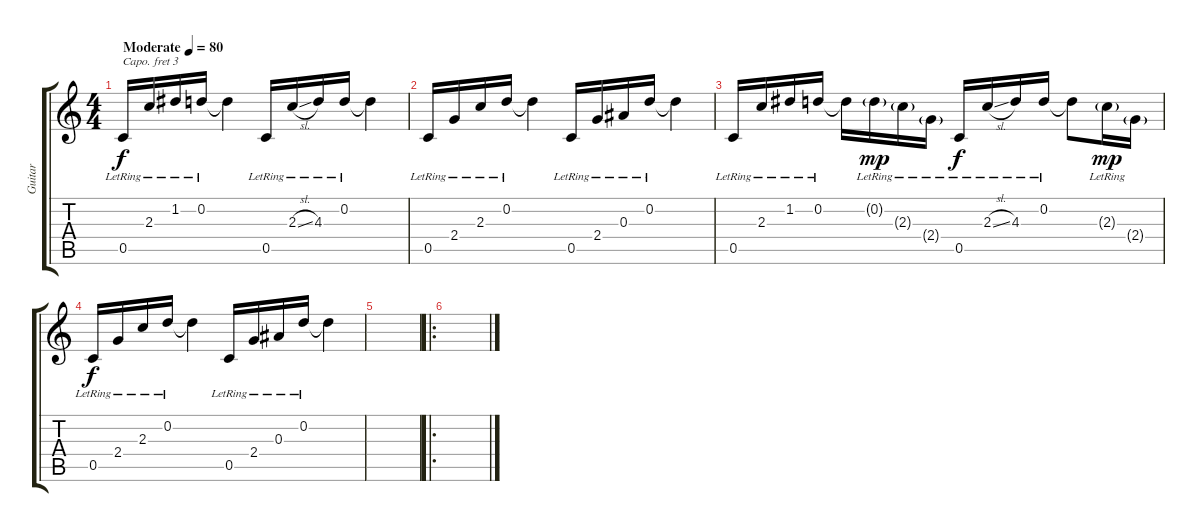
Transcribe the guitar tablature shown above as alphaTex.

\track ("Guitar" "Guitar") {instrument acousticguitarsteel}
\staff {score tabs}
\capo 3
\tuning (E4 B3 G3 D3 A2 E2) {hide}
\ts (4 4)
\tempo (80 "Moderate")
\clef g2
\ks c
0.5{lr}.16{dy f instrument acousticguitarsteel} 2.3{lr}.16 1.2{lr}.16 0.2{lr}.16 0.2{t}.4 0.5{lr}.16 2.3{sl lr}.16 4.3{lr}.16 0.2{lr}.16 0.2{t}.4 |
0.5{lr}.16 2.4{lr}.16 2.3{lr}.16 0.2{lr}.16 0.2{t}.4 0.5{lr}.16 2.4{lr}.16 0.3{lr}.16 0.2{lr}.16 0.2{t}.4 |
0.5{lr}.16 2.3{lr}.16 1.2{lr}.16 0.2{lr}.16 0.2{t}.16 0.2{g lr}.16{dy mp} 2.3{g lr}.16 2.4{g lr}.16 0.5{lr}.16{dy f} 2.3{sl lr}.16 4.3{lr}.16 0.2{lr}.16 0.2{t}.8 2.3{g lr}.16{dy mp} 2.4{g lr}.16 |
0.5{lr}.16{dy f} 2.4{lr}.16 2.3{lr}.16 0.2{lr}.16 0.2{t}.4 0.5{lr}.16 2.4{lr}.16 0.3{lr}.16 0.2{lr}.16 0.2{t}.4 |
|
\ro
